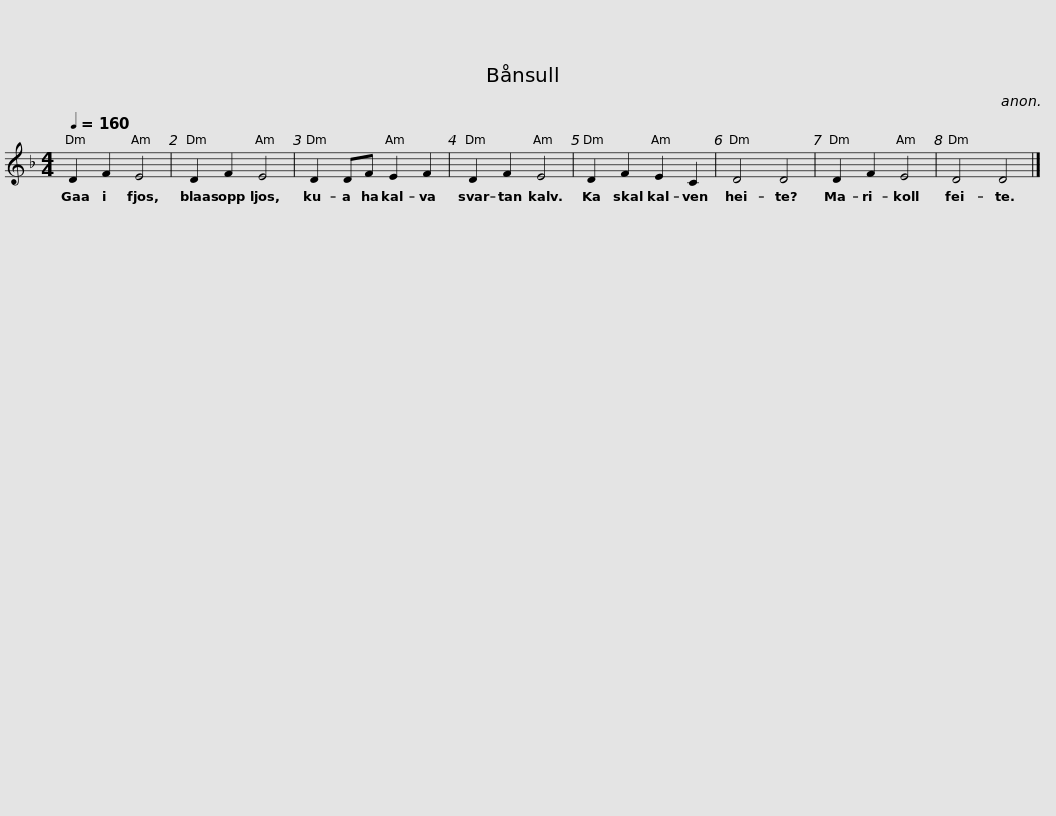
X:1
L:1/8
Q:1/4=160
M:4/4
I:linebreak $
K:Dmin
V:1 treble
V:1
 D2 F2 E4 | D2 F2 E4 | D2 DF E2 F2 | D2 F2 E4 | D2 F2 E2 C2 | %5
 D4 D4 | D2 F2 E4 |$ D4 D4 |] %8
